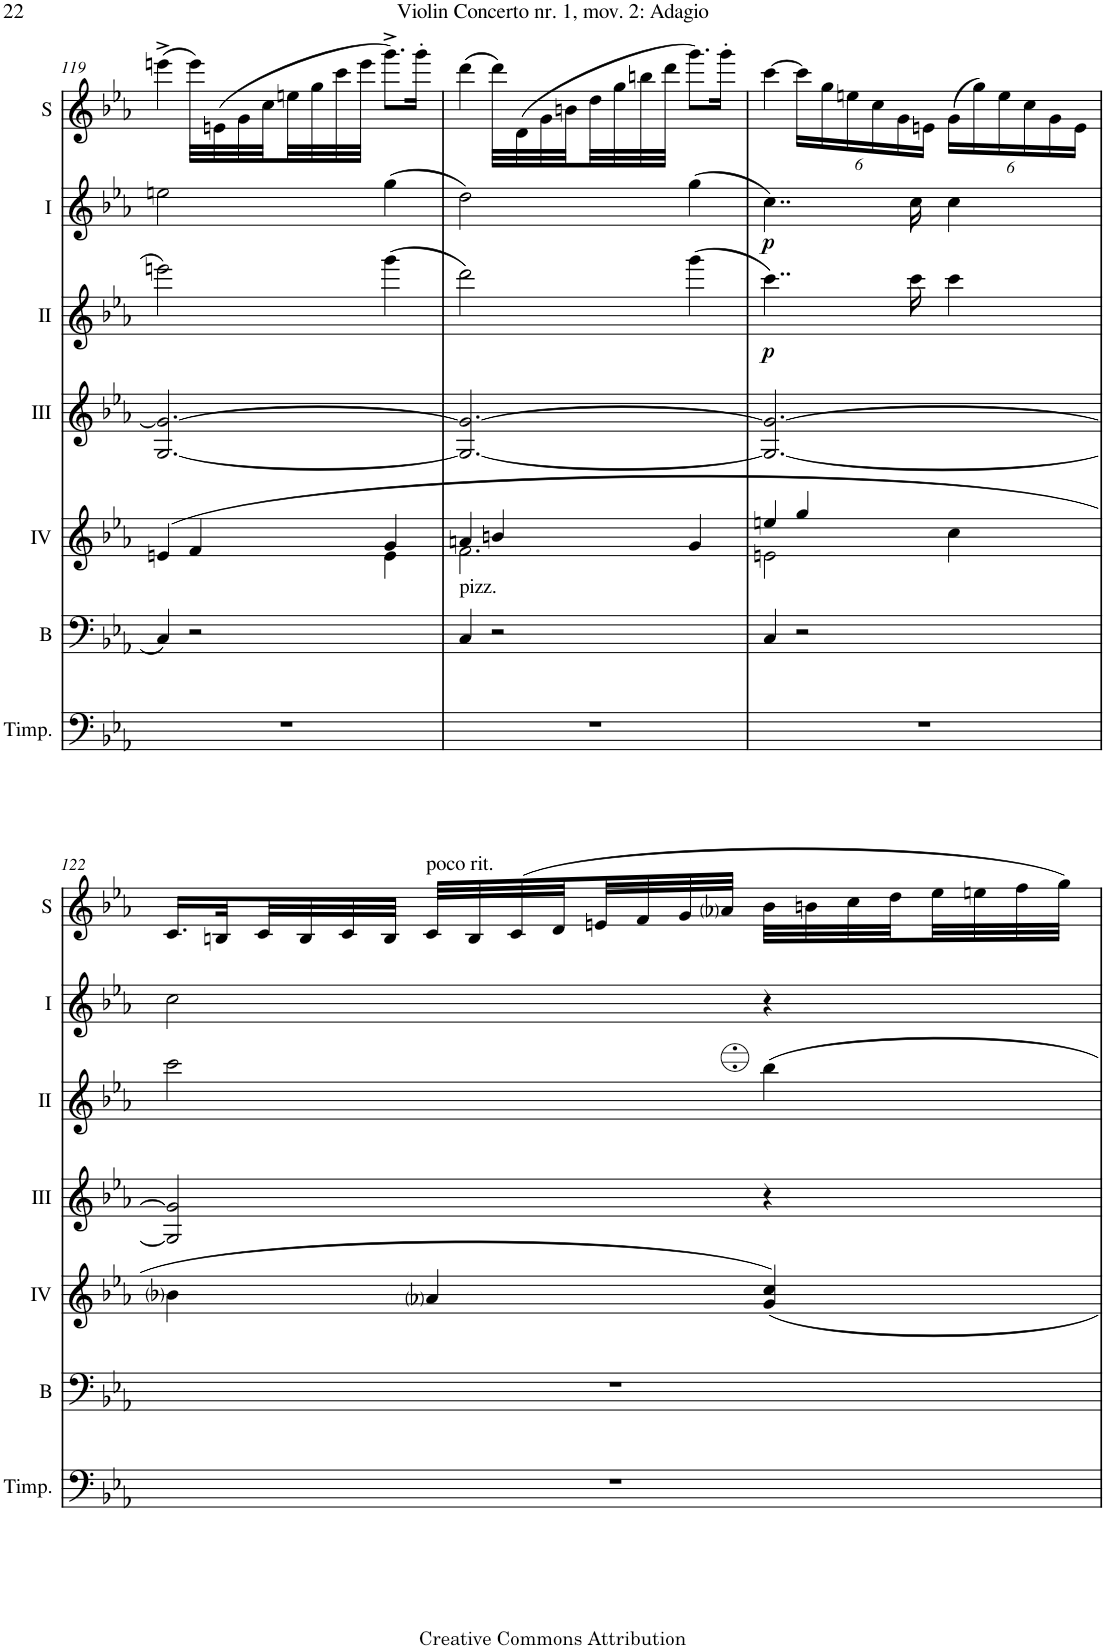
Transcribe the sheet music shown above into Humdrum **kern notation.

**kern	**kern	**kern	**kern	**kern	**dynam	**kern	**dynam	**kern
*part7	*part6	*part5	*part4	*part3	*part3	*part2	*part2	*part1
*staff7	*staff6	*staff5	*staff4	*staff3	*staff3	*staff2	*staff2	*staff1
*I"Timpani	*I"Bass	*I"Acc. 4	*I"Acc. 3	*I"Acc. 2	*	*I"Acc. 1	*	*I"Solo
*I'Timp.	*I'B	*	*	*	*	*	*	*I'S
!!LO:PB:g=z
*clefF4	*clefF4	*clefG2	*clefG2	*clefG2	*	*clefG2	*	*clefG2
*	*Trd7c12	*Trd7c12	*	*	*	*	*	*
*k[b-e-a-]	*k[b-e-a-]	*k[b-e-a-]	*k[b-e-a-]	*k[b-e-a-]	*	*k[b-e-a-]	*	*k[b-e-a-]
*M3/4	*M3/4	*M3/4	*M3/4	*M3/4	*	*M3/4	*	*M3/4
=119	=119	=119	=119	=119	=119	=119	=119	=119
*	*	*^	*	*	*	*	*	*
2.r	4C/	(4en/	2ryy	[2.G/ 2.g/_	2eeen\	.	2een\	.	(4eeen^\
.	2r	4f/	.	.	.	.	.	.	32eee\LLL)
.	.	.	.	.	.	.	.	.	(32en\
.	.	.	.	.	.	.	.	.	32g\
.	.	.	.	.	.	.	.	.	32cc\
.	.	.	.	.	.	.	.	.	32een\
.	.	.	.	.	.	.	.	.	32gg\
.	.	.	.	.	.	.	.	.	32ccc\
.	.	.	.	.	.	.	.	.	32eee\JJJ
.	.	4g/	4e\	.	(4ggg\	.	(4gg\	.	8.ggg^\L)
.	.	.	.	.	.	.	.	.	16ggg'\Jk
=120	=120	=120	=120	=120	=120	=120	=120	=120	=120
!	!LO:TX:a:t=pizz.	!	!	!	!	!	!	!	!
2.r	4C/	4an/	2.f\	2.G/_ 2.g/_	2ddd\)	.	2dd\)	.	(4ddd\
.	2r	4bn/	.	.	.	.	.	.	32ddd\LLL)
.	.	.	.	.	.	.	.	.	(32d\
.	.	.	.	.	.	.	.	.	32g\
.	.	.	.	.	.	.	.	.	32bn\
.	.	.	.	.	.	.	.	.	32dd\
.	.	.	.	.	.	.	.	.	32gg\
.	.	.	.	.	.	.	.	.	32bbn\
.	.	.	.	.	.	.	.	.	32ddd\JJJ
.	.	4g/	.	.	(4ggg\	.	(4gg\	.	8.ggg\L)
.	.	.	.	.	.	.	.	.	16ggg'\Jk
=121	=121	=121	=121	=121	=121	=121	=121	=121	=121
!	!	!	!	!	!	!LO:DY:b	!	!LO:DY:b	!
2.r	4C/	4een/	2en\	2.G/_ 2.g/_	4..ccc\)	p	4..cc\)	p	[4ccc\
*	*	*	*	*	*	*	*	*	*Xbrackettup
.	2r	4gg/	.	.	.	.	.	.	24ccc\LL]
.	.	.	.	.	.	.	.	.	24gg\
.	.	.	.	.	.	.	.	.	24een\
.	.	.	.	.	.	.	.	.	24cc\
.	.	.	.	.	.	.	.	.	24g\
.	.	.	.	.	16ccc\	.	16cc\	.	.
.	.	.	.	.	.	.	.	.	24en\JJ
.	.	4cc\	4ryy	.	4ccc\	.	4cc\	.	(24g\LL
.	.	.	.	.	.	.	.	.	24gg\)
.	.	.	.	.	.	.	.	.	24ee\
.	.	.	.	.	.	.	.	.	24cc\
.	.	.	.	.	.	.	.	.	24g\
.	.	.	.	.	.	.	.	.	24e\JJ
*	*	*v	*v	*	*	*	*	*	*
!!LO:LB:g=z
=122	=122	=122	=122	=122	=122	=122	=122	=122
2.r	2.r	4b-i\	2G/] 2g/]	2ccc\	.	2cc\	.	16.c/LL
.	.	.	.	.	.	.	.	32Bn/L
.	.	.	.	.	.	.	.	32c/
.	.	.	.	.	.	.	.	32B/
.	.	.	.	.	.	.	.	32c/
.	.	.	.	.	.	.	.	32B/JJJ
!	!	!	!	!	!	!	!	!LO:TX:a:t=poco rit.
.	.	4a-i/	.	.	.	.	.	32c/LLL
.	.	.	.	.	.	.	.	32B/
.	.	.	.	.	.	.	.	(32c/
.	.	.	.	.	.	.	.	32d/
.	.	.	.	.	.	.	.	32en/
.	.	.	.	.	.	.	.	32f/
.	.	.	.	.	.	.	.	32g/
.	.	.	.	.	.	.	.	32a-i/JJJ
.	.	4g/ 4cc/)	4r	4b-\	.	4r	.	32b-\LLL
.	.	.	.	.	.	.	.	32bn\
.	.	.	.	.	.	.	.	32cc\
.	.	.	.	.	.	.	.	32dd\
.	.	.	.	.	.	.	.	32ee-\
.	.	.	.	.	.	.	.	32een\
.	.	.	.	.	.	.	.	32ff\
.	.	.	.	.	.	.	.	32gg\JJJ)
=	=	=	=	=	=	=	=	=
*-	*-	*-	*-	*-	*-	*-	*-	*-
